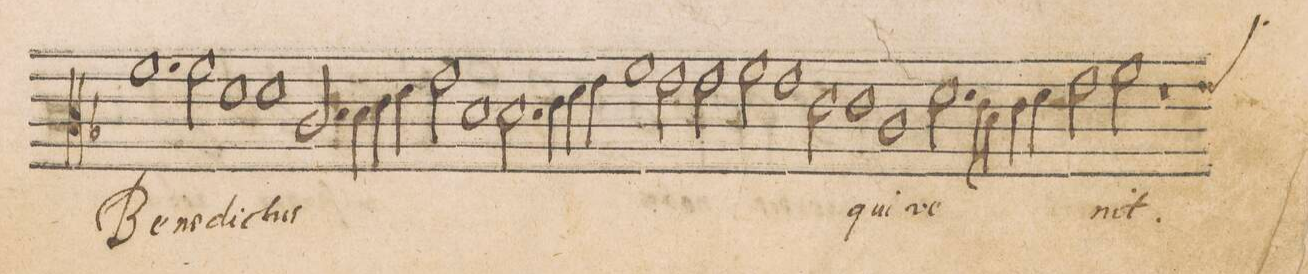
**kern	**text
*I"ALTVS	*
*clefC3	*
*k[b-]	*
*met(C|)	*
*M2/1	*
1.a	Be-
2a\	-ne-
=61-	=61-
1f	-dic-
1f	-tus
=62-	=62-
2.c/	.
4d\	.
4e\	.
4f\	.
2g\	.
=63-	=63-
1d	.
2.d\	.
4e\	.
=64-	=64-
4f\	.
4g\	.
1a	.
2g\	.
=65-	=65-
2g\	.
2a\	.
1g	.
=66-	=66-
2e\	.
1e	.
1c/	qui
=67-	=67-
2.f\	ve-
8e\L	.
8d\J	.
4e\	.
4f\	.
=68-	=68-
2g\	.
2a\	-nit.
1r	.
*custos:g	*
=69-	=69-
*-	*-
